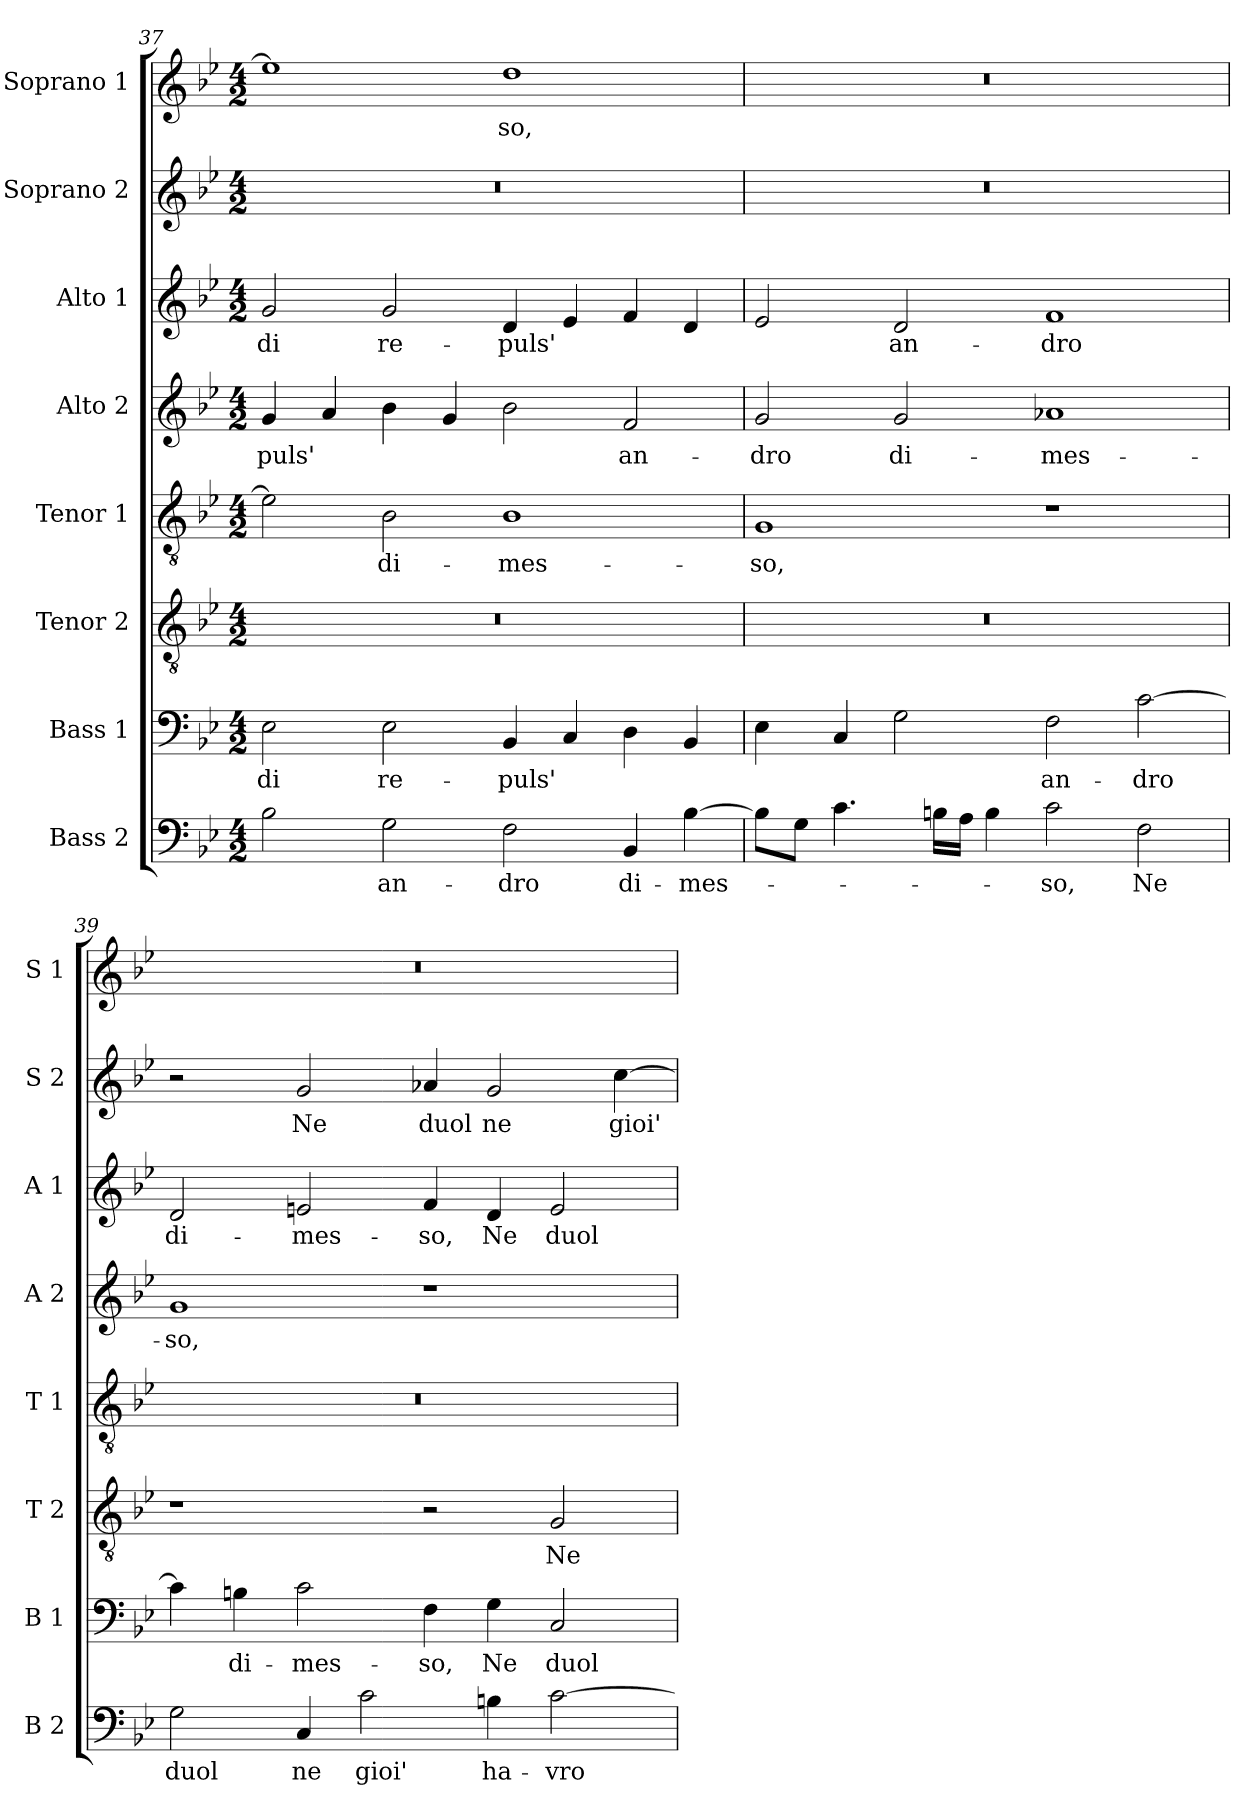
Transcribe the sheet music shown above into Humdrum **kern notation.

**kern	**text	**kern	**text	**kern	**text	**kern	**text	**kern	**text	**kern	**text	**kern	**text	**kern	**text
*part8	*part8	*part7	*part7	*part6	*part6	*part5	*part5	*part4	*part4	*part3	*part3	*part2	*part2	*part1	*part1
*staff8	*staff8	*staff7	*staff7	*staff6	*staff6	*staff5	*staff5	*staff4	*staff4	*staff3	*staff3	*staff2	*staff2	*staff1	*staff1
*I"Bass 2	*	*I"Bass 1	*	*I"Tenor 2	*	*I"Tenor 1	*	*I"Alto 2	*	*I"Alto 1	*	*I"Soprano 2	*	*I"Soprano 1	*
*I'B 2	*	*I'B 1	*	*I'T 2	*	*I'T 1	*	*I'A 2	*	*I'A 1	*	*I'S 2	*	*I'S 1	*
!!LO:PB:g=z
*clefF4	*	*clefF4	*	*clefGv2	*	*clefGv2	*	*clefG2	*	*clefG2	*	*clefG2	*	*clefG2	*
*k[b-e-]	*	*k[b-e-]	*	*k[b-e-]	*	*k[b-e-]	*	*k[b-e-]	*	*k[b-e-]	*	*k[b-e-]	*	*k[b-e-]	*
*B-:	*	*B-:	*	*B-:	*	*B-:	*	*B-:	*	*B-:	*	*B-:	*	*B-:	*
*M4/2	*	*M4/2	*	*M4/2	*	*M4/2	*	*M4/2	*	*M4/2	*	*M4/2	*	*M4/2	*
=37	=37	=37	=37	=37	=37	=37	=37	=37	=37	=37	=37	=37	=37	=37	=37
!	!	!	!LO:LY:b	!	!	!	!	!	!LO:LY:b	!	!LO:LY:b	!	!	!	!
2B-\	.	2E-\	di	0r	.	2e-\]	.	4g/	-puls'	2g/	di	0r	.	1ee-]	.
.	.	.	.	.	.	.	.	4a/	.	.	.	.	.	.	.
!	!LO:LY:b	!	!LO:LY:b	!	!	!	!LO:LY:b	!	!	!	!LO:LY:b	!	!	!	!
2G\	an-	2E-\	re-	.	.	2B-\	di-	4b-\	.	2g/	re-	.	.	.	.
.	.	.	.	.	.	.	.	4g/	.	.	.	.	.	.	.
!	!LO:LY:b	!	!LO:LY:b	!	!	!	!LO:LY:b	!	!	!	!LO:LY:b	!	!	!	!LO:LY:b
2F\	-dro	4BB-/	-puls'	.	.	1B-	-mes-	2b-\	.	4d/	-puls'	.	.	1dd	-so,
.	.	4C/	.	.	.	.	.	.	.	4e-/	.	.	.	.	.
!	!LO:LY:b	!	!	!	!	!	!	!	!LO:LY:b	!	!	!	!	!	!
4BB-/	di-	4D\	.	.	.	.	.	2f/	an-	4f/	.	.	.	.	.
!	!LO:LY:b	!	!	!	!	!	!	!	!	!	!	!	!	!	!
[4B-\	-mes-	4BB-/	.	.	.	.	.	.	.	4d/	.	.	.	.	.
=38	=38	=38	=38	=38	=38	=38	=38	=38	=38	=38	=38	=38	=38	=38	=38
!	!	!	!	!	!	!	!LO:LY:b	!	!LO:LY:b	!	!	!	!	!	!
8B-\L]	.	4E-\	.	0r	.	1G	-so,	2g/	-dro	2e-/	.	0r	.	0r	.
8G\J	.	.	.	.	.	.	.	.	.	.	.	.	.	.	.
4.c\	.	4C/	.	.	.	.	.	.	.	.	.	.	.	.	.
!	!	!	!	!	!	!	!	!	!LO:LY:b	!	!LO:LY:b	!	!	!	!
.	.	2G\	.	.	.	.	.	2g/	di-	2d/	an-	.	.	.	.
16Bn\LL	.	.	.	.	.	.	.	.	.	.	.	.	.	.	.
16A\JJ	.	.	.	.	.	.	.	.	.	.	.	.	.	.	.
4B\	.	.	.	.	.	.	.	.	.	.	.	.	.	.	.
!	!LO:LY:b	!	!LO:LY:b	!	!	!	!	!	!LO:LY:b	!	!LO:LY:b	!	!	!	!
2c\	-so,	2F\	an-	.	.	1r	.	1a-X	-mes-	1f	-dro	.	.	.	.
!	!LO:LY:b	!	!LO:LY:b	!	!	!	!	!	!	!	!	!	!	!	!
2F\	Ne	[2c\	-dro	.	.	.	.	.	.	.	.	.	.	.	.
=39	=39	=39	=39	=39	=39	=39	=39	=39	=39	=39	=39	=39	=39	=39	=39
!	!LO:LY:b	!	!	!	!	!	!	!	!LO:LY:b	!	!LO:LY:b	!	!	!	!
2G\	duol	4c\]	.	1r	.	0r	.	1g	-so,	2d/	di-	2r	.	0r	.
!	!	!	!LO:LY:b	!	!	!	!	!	!	!	!	!	!	!	!
.	.	4Bn\	di-	.	.	.	.	.	.	.	.	.	.	.	.
!	!LO:LY:b	!	!LO:LY:b	!	!	!	!	!	!	!	!LO:LY:b	!	!LO:LY:b	!	!
4C/	ne	2c\	-mes-	.	.	.	.	.	.	2en/	-mes-	2g/	Ne	.	.
!	!LO:LY:b	!	!	!	!	!	!	!	!	!	!	!	!	!	!
2c\	gioi'	.	.	.	.	.	.	.	.	.	.	.	.	.	.
!	!	!	!LO:LY:b	!	!	!	!	!	!	!	!LO:LY:b	!	!LO:LY:b	!	!
.	.	4F\	-so,	2r	.	.	.	1r	.	4f/	-so,	4a-X/	duol	.	.
!	!LO:LY:b	!	!LO:LY:b	!	!	!	!	!	!	!	!LO:LY:b	!	!LO:LY:b	!	!
4Bn\	ha-	4G\	Ne	.	.	.	.	.	.	4d/	Ne	2g/	ne	.	.
!	!LO:LY:b	!	!LO:LY:b	!	!LO:LY:b	!	!	!	!	!	!LO:LY:b	!	!	!	!
[2c\	-vro	2C/	duol	2G/	Ne	.	.	.	.	2e/	duol	.	.	.	.
!	!	!	!	!	!	!	!	!	!	!	!	!	!LO:LY:b	!	!
.	.	.	.	.	.	.	.	.	.	.	.	[4cc\	gioi'	.	.
=	=	=	=	=	=	=	=	=	=	=	=	=	=	=	=
*-	*-	*-	*-	*-	*-	*-	*-	*-	*-	*-	*-	*-	*-	*-	*-
